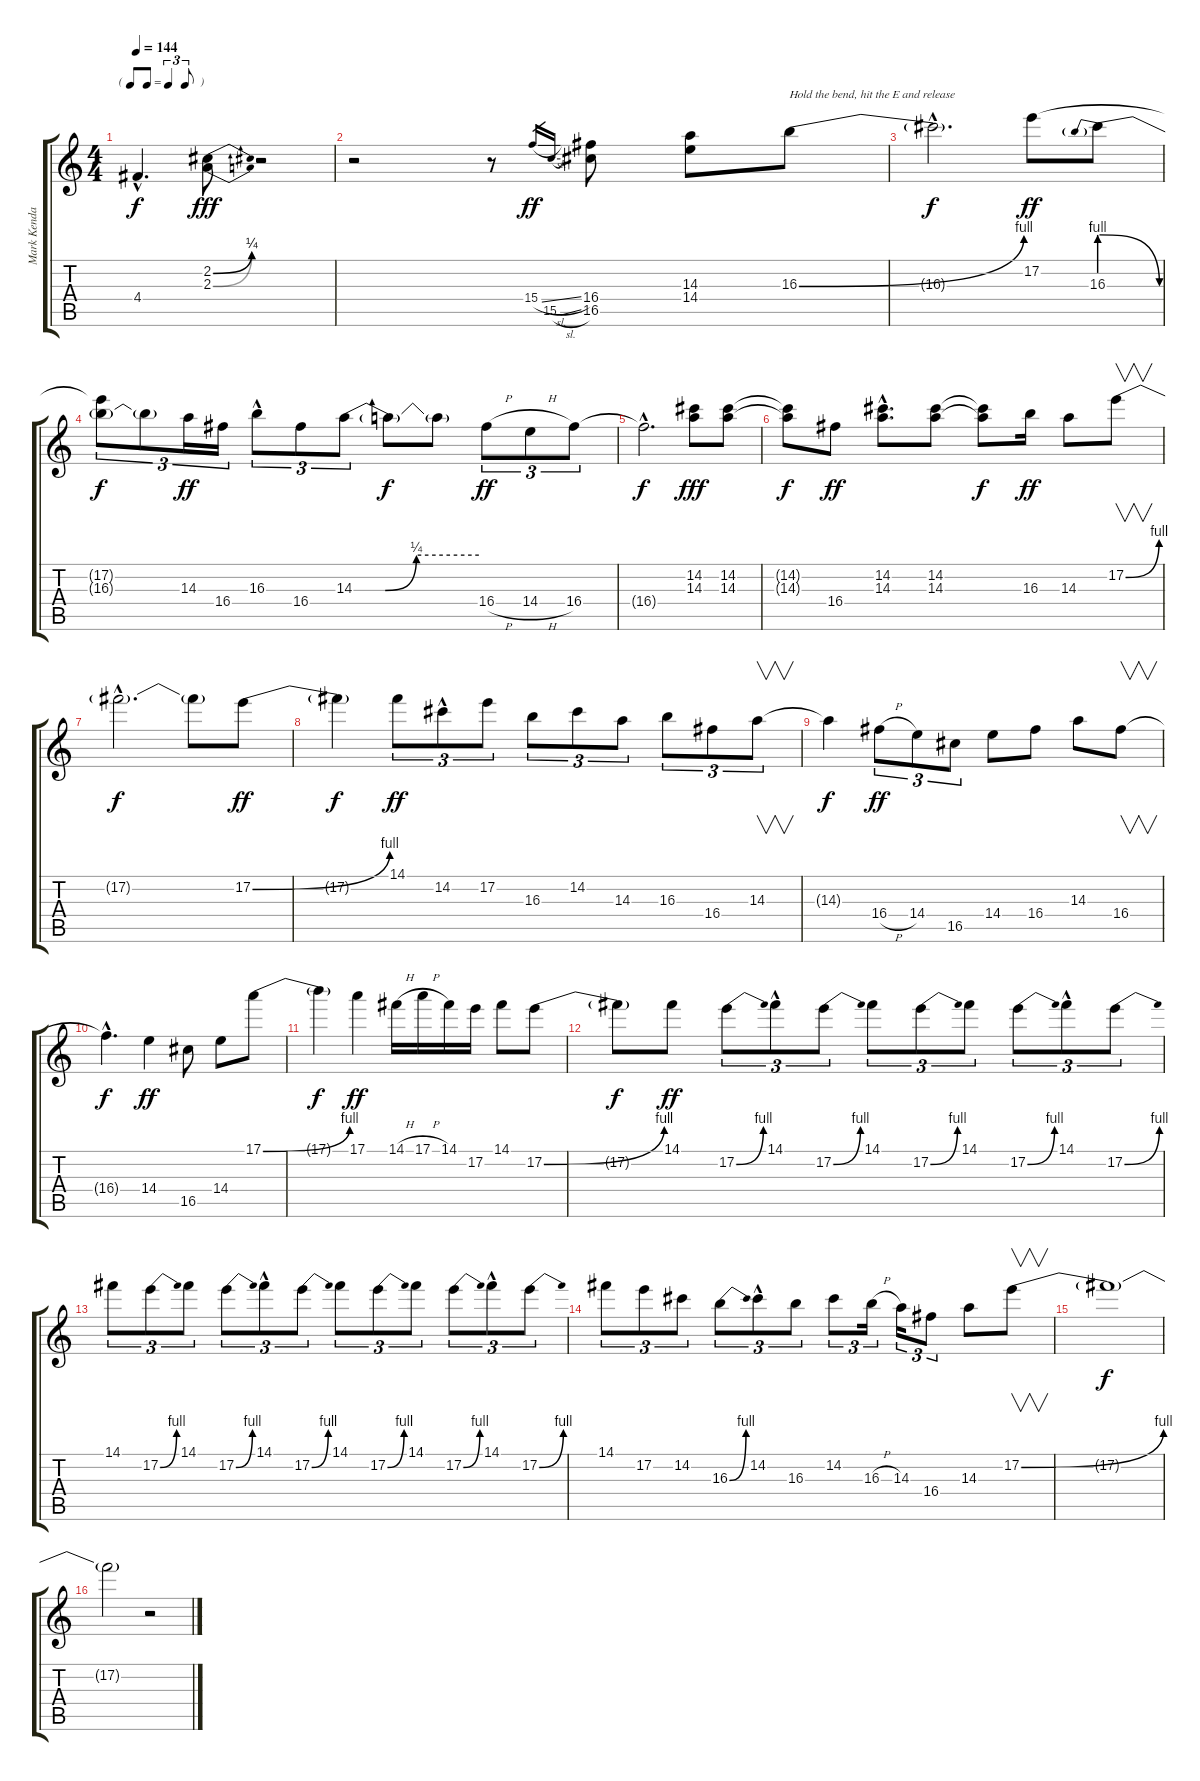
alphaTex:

\track ("Mark Kendall (disto)" "Mark Kenda") {instrument distortionguitar}
\staff {score tabs}
\tuning (E4 B3 G3 D3 A2 E2) {hide}
\ts (4 4)
\tf triplet8th
\tempo 144
\clef g2
\ks c
4.4{hac t}.4{d dy f} (2.2{be (bend 0 0 60 1)} 2.3{be (bend 0 0 60 1)}).8{dy fff} r.2 |
r.2 r.8 15.4{sl}.16{gr dy ff} 15.5{sl}.16{gr} (16.4 16.5).8 (14.3 14.4).8 16.3{be (bend 0 0 60 4)}.8{txt "Hold the bend, hit the E and release"} |
16.3{hac t}.2{d dy f} 17.2.8{dy ff} 16.3{be (prebendrelease 0 4 60 0)}.8 |
(17.2{t} 16.3{t}).8{tu (3 2) dy f} 16.3{t}.8{tu (3 2)} 14.3.16{tu (3 2) dy ff} 16.4.16{tu (3 2)} 16.3{hac}.8{tu (3 2)} 16.4.8{tu (3 2)} 14.3{be (custom 0 0 15 0 30 1 60 1)}.8{tu (3 2)} 14.3{t}.8{dy f} 14.3{t}.8 16.4{h}.8{tu (3 2) dy ff} 14.4{h}.8{tu (3 2)} 16.4.8{tu (3 2)} |
16.4{hac t}.2{d dy f} (14.2 14.3).8{dy fff} (14.2 14.3).8 |
(14.2{t} 14.3{t}).8{dy f} 16.4.8{dy ff} (14.2{hac} 14.3{hac}).8{d} (14.2 14.3).8 (14.2{t} 14.3{t}).8{dy f} 16.3.16{dy ff} 14.3.8 17.2{be (bend 0 0 60 4)}.8{v} |
17.2{hac t}.2{d dy f} 17.2{t}.8 17.2{be (bend 0 0 60 4)}.8{dy ff} |
17.2{t}.4{dy f} 14.1.8{tu (3 2) dy ff} 14.2{hac}.8{tu (3 2)} 17.2.8{tu (3 2)} 16.3.8{tu (3 2)} 14.2.8{tu (3 2)} 14.3.8{tu (3 2)} 16.3.8{tu (3 2)} 16.4.8{tu (3 2)} 14.3.8{v tu (3 2)} |
14.3{t}.4{dy f} 16.4{h}.8{tu (3 2) dy ff} 14.4.8{tu (3 2)} 16.5.8{tu (3 2)} 14.4.8 16.4.8 14.3.8 16.4.8{v} |
16.4{hac t}.4{d dy f} 14.4.4{dy ff} 16.5.8 14.4.8 17.1{be (bend 0 0 60 4)}.8 |
17.1{t}.4{dy f} 17.1.4{dy ff} 14.1{h}.16 17.1{h}.16 14.1.16 17.2.16 14.1.8 17.2{be (bend 0 0 60 4)}.8 |
17.2{t}.8{dy f} 14.1.8{dy ff} 17.2{be (bend 0 0 60 4)}.8{tu (3 2)} 14.1{hac}.8{tu (3 2)} 17.2{be (bend 0 0 60 4)}.8{tu (3 2)} 14.1.8{tu (3 2)} 17.2{be (bend 0 0 60 4)}.8{tu (3 2)} 14.1.8{tu (3 2)} 17.2{be (bend 0 0 60 4)}.8{tu (3 2)} 14.1{hac}.8{tu (3 2)} 17.2{be (bend 0 0 60 4)}.8{tu (3 2)} |
14.1.8{tu (3 2)} 17.2{be (bend 0 0 60 4)}.8{tu (3 2)} 14.1.8{tu (3 2)} 17.2{be (bend 0 0 60 4)}.8{tu (3 2)} 14.1{hac}.8{tu (3 2)} 17.2{be (bend 0 0 60 4)}.8{tu (3 2)} 14.1.8{tu (3 2)} 17.2{be (bend 0 0 60 4)}.8{tu (3 2)} 14.1.8{tu (3 2)} 17.2{be (bend 0 0 60 4)}.8{tu (3 2)} 14.1{hac}.8{tu (3 2)} 17.2{be (bend 0 0 60 4)}.8{tu (3 2)} |
14.1.8{tu (3 2)} 17.2.8{tu (3 2)} 14.2.8{tu (3 2)} 16.3{be (bend 0 0 60 4)}.8{tu (3 2)} 14.2{hac}.8{tu (3 2)} 16.3.8{tu (3 2)} 14.2.8{tu (3 2)} 16.3{h}.16{tu (3 2)} 14.3.16{tu (3 2)} 16.4.8{tu (3 2)} 14.3.8 17.2{be (bend 0 0 60 4)}.8{v} |
17.2{t}.1{dy f} |
17.2{t}.2 r.2
